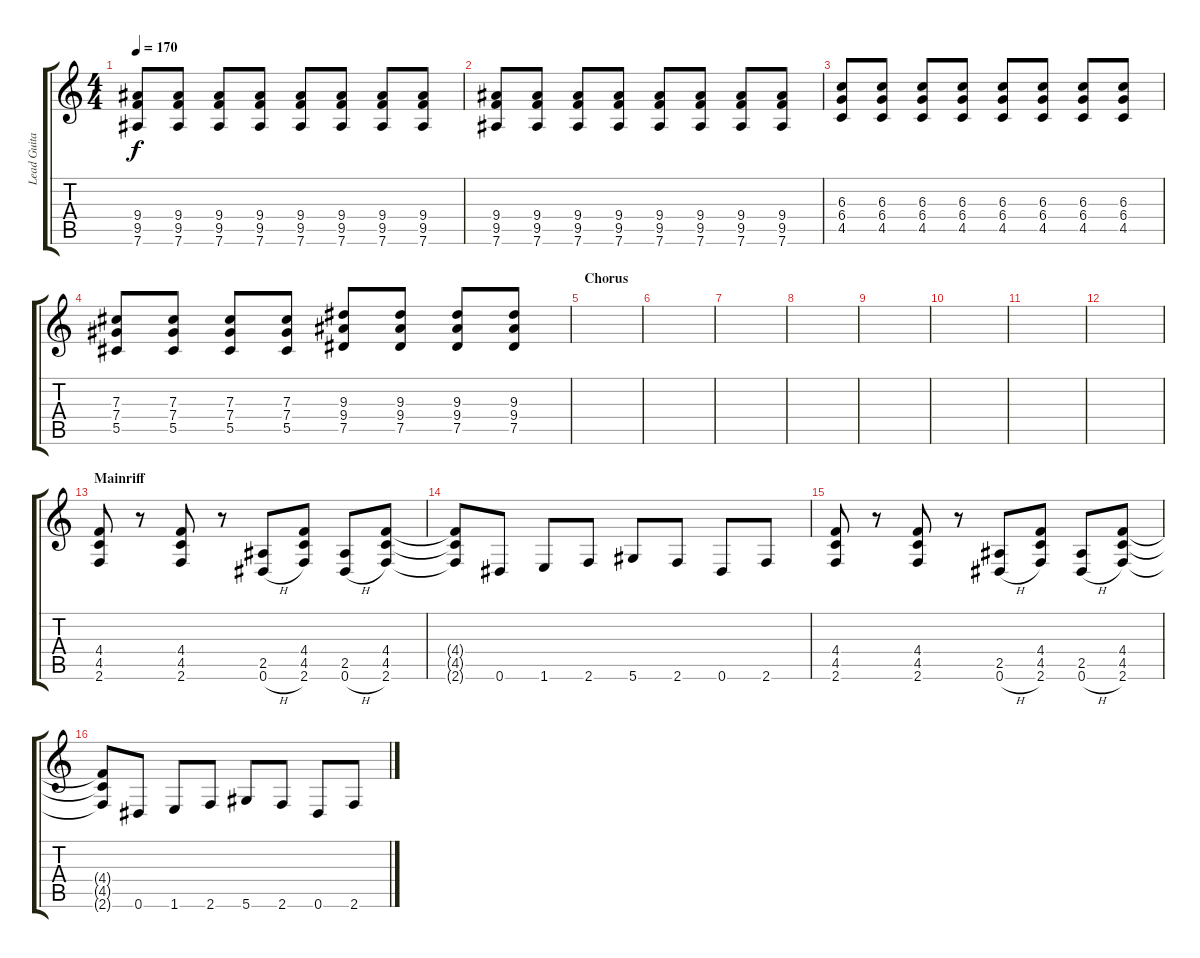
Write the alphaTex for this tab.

\track ("Lead Guitar" "Lead Guita") {instrument distortionguitar}
\staff {score tabs}
\tuning (Eb4 Bb3 Gb3 Db3 Ab2 Eb2) {hide}
\ts (4 4)
\tempo 170
\clef g2
\ks c
(9.4 9.5 7.6).8{dy f} (9.4 9.5 7.6).8 (9.4 9.5 7.6).8 (9.4 9.5 7.6).8 (9.4 9.5 7.6).8 (9.4 9.5 7.6).8 (9.4 9.5 7.6).8 (9.4 9.5 7.6).8 |
(9.4 9.5 7.6).8 (9.4 9.5 7.6).8 (9.4 9.5 7.6).8 (9.4 9.5 7.6).8 (9.4 9.5 7.6).8 (9.4 9.5 7.6).8 (9.4 9.5 7.6).8 (9.4 9.5 7.6).8 |
(6.3 6.4 4.5).8 (6.3 6.4 4.5).8 (6.3 6.4 4.5).8 (6.3 6.4 4.5).8 (6.3 6.4 4.5).8 (6.3 6.4 4.5).8 (6.3 6.4 4.5).8 (6.3 6.4 4.5).8 |
(7.3 7.4 5.5).8 (7.3 7.4 5.5).8 (7.3 7.4 5.5).8 (7.3 7.4 5.5).8 (9.3 9.4 7.5).8 (9.3 9.4 7.5).8 (9.3 9.4 7.5).8 (9.3 9.4 7.5).8 |
\section ("" "Chorus")
|
|
|
|
|
|
|
|
\section ("" "Mainriff")
(4.4 4.5 2.6).8 r.8 (4.4 4.5 2.6).8 r.8 (2.5 0.6{h}).8 (4.4 4.5 2.6).8 (2.5 0.6{h}).8 (4.4 4.5 2.6).8 |
(4.4{t} 4.5{t} 2.6{t}).8 0.6.8 1.6.8 2.6.8 5.6.8 2.6.8 0.6.8 2.6.8 |
(4.4 4.5 2.6).8 r.8 (4.4 4.5 2.6).8 r.8 (2.5 0.6{h}).8 (4.4 4.5 2.6).8 (2.5 0.6{h}).8 (4.4 4.5 2.6).8 |
(4.4{t} 4.5{t} 2.6{t}).8 0.6.8 1.6.8 2.6.8 5.6.8 2.6.8 0.6.8 2.6.8
